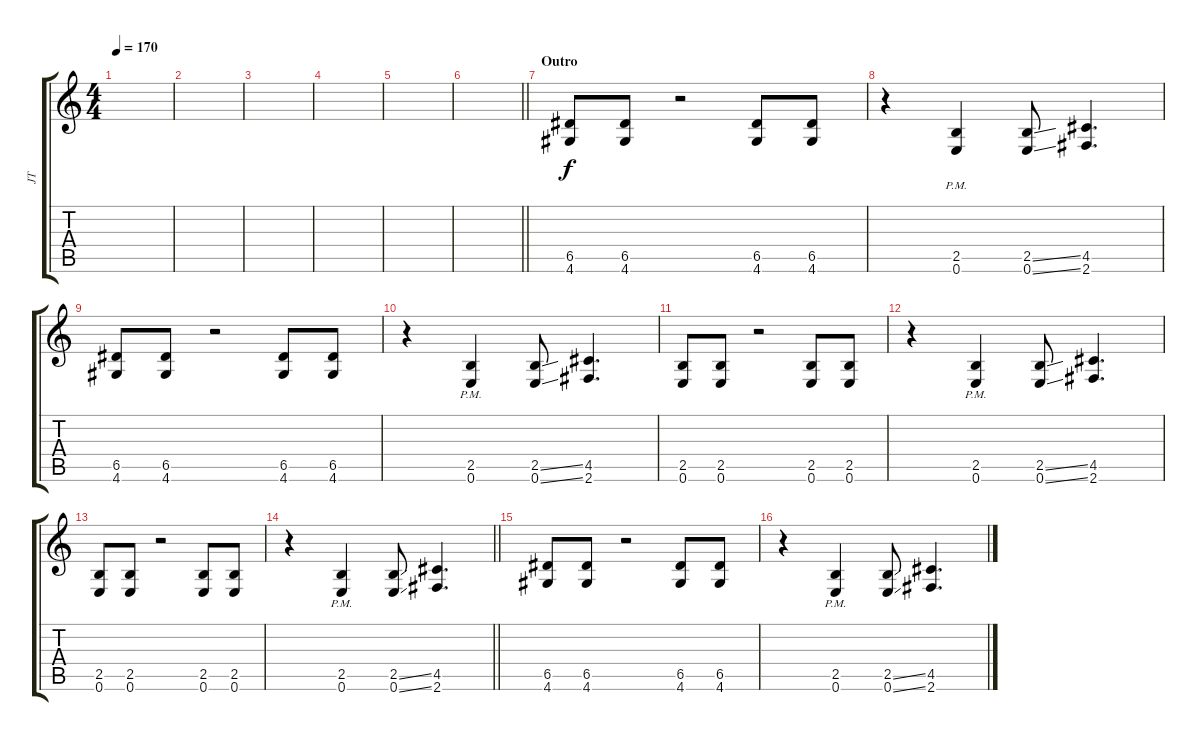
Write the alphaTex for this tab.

\track ("JT" "JT") {instrument electricguitarmuted}
\staff {score tabs}
\tuning (E4 B3 G3 D3 A2 E2) {hide}
\ts (4 4)
\tempo 170
\clef g2
\ks c
|
|
|
|
|
\barLineRight lightlight
|
\section ("" "Outro")
(6.5 4.6).8 (6.5 4.6).8 r.2 (6.5 4.6).8 (6.5 4.6).8 |
r.4 (2.5{pm} 0.6{pm}).4 (2.5{ss} 0.6{ss}).8 (4.5 2.6).4{d} |
(6.5 4.6).8 (6.5 4.6).8 r.2 (6.5 4.6).8 (6.5 4.6).8 |
r.4 (2.5{pm} 0.6{pm}).4 (2.5{ss} 0.6{ss}).8 (4.5 2.6).4{d} |
(2.5 0.6).8 (2.5 0.6).8 r.2 (2.5 0.6).8 (2.5 0.6).8 |
r.4 (2.5{pm} 0.6{pm}).4 (2.5{ss} 0.6{ss}).8 (4.5 2.6).4{d} |
(2.5 0.6).8 (2.5 0.6).8 r.2 (2.5 0.6).8 (2.5 0.6).8 |
\barLineRight lightlight
r.4 (2.5{pm} 0.6{pm}).4 (2.5{ss} 0.6{ss}).8 (4.5 2.6).4{d} |
(6.5 4.6).8 (6.5 4.6).8 r.2 (6.5 4.6).8 (6.5 4.6).8 |
r.4 (2.5{pm} 0.6{pm}).4 (2.5{ss} 0.6{ss}).8 (4.5 2.6).4{d}
